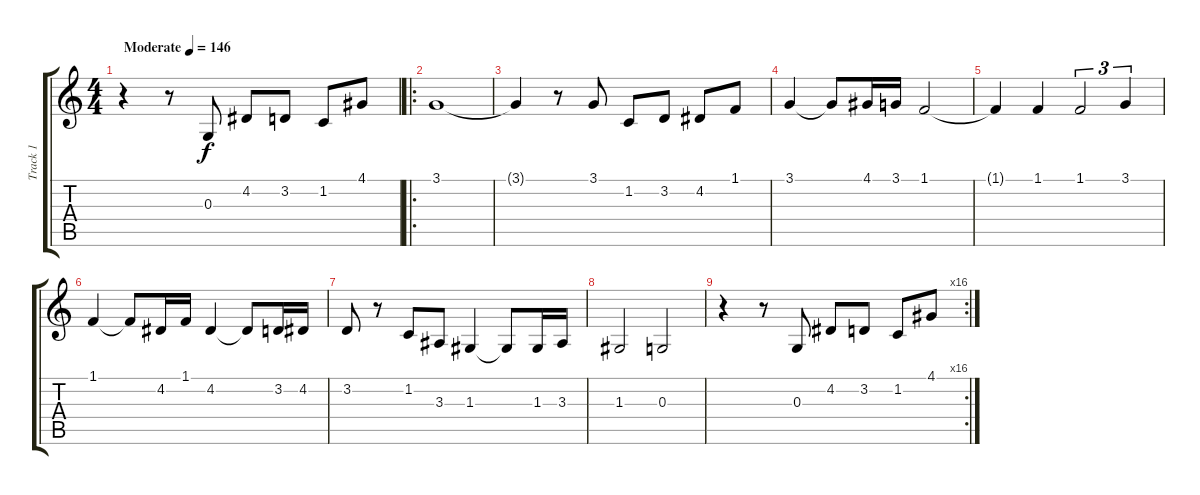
\track ("Track 1" "Track 1") {instrument drawbarorgan}
\staff {score tabs}
\tuning (E4 B3 G3 D3 A2 E2) {hide}
\ts (4 4)
\tempo (146 "Moderate")
\clef g2
\ks c
r.4{dy f instrument drawbarorgan} r.8 0.3.8 4.2.8 3.2.8 1.2.8 4.1.8 |
\ro
3.1.1 |
3.1{t}.4 r.8 3.1.8 1.2.8 3.2.8 4.2.8 1.1.8 |
3.1.4 3.1{t}.8 4.1.16 3.1.16 1.1.2 |
1.1{t}.4 1.1.4 1.1.2{tu (3 2)} 3.1.4{tu (3 2)} |
1.1.4 1.1{t}.8 4.2.16 1.1.16 4.2.4 4.2{t}.8 3.2.16 4.2.16 |
3.2.8 r.8 1.2.8 3.3.8 1.3.4 1.3{t}.8 1.3.16 3.3.16 |
1.3.2 0.3.2 |
\rc 16
r.4 r.8 0.3.8 4.2.8 3.2.8 1.2.8 4.1.8
